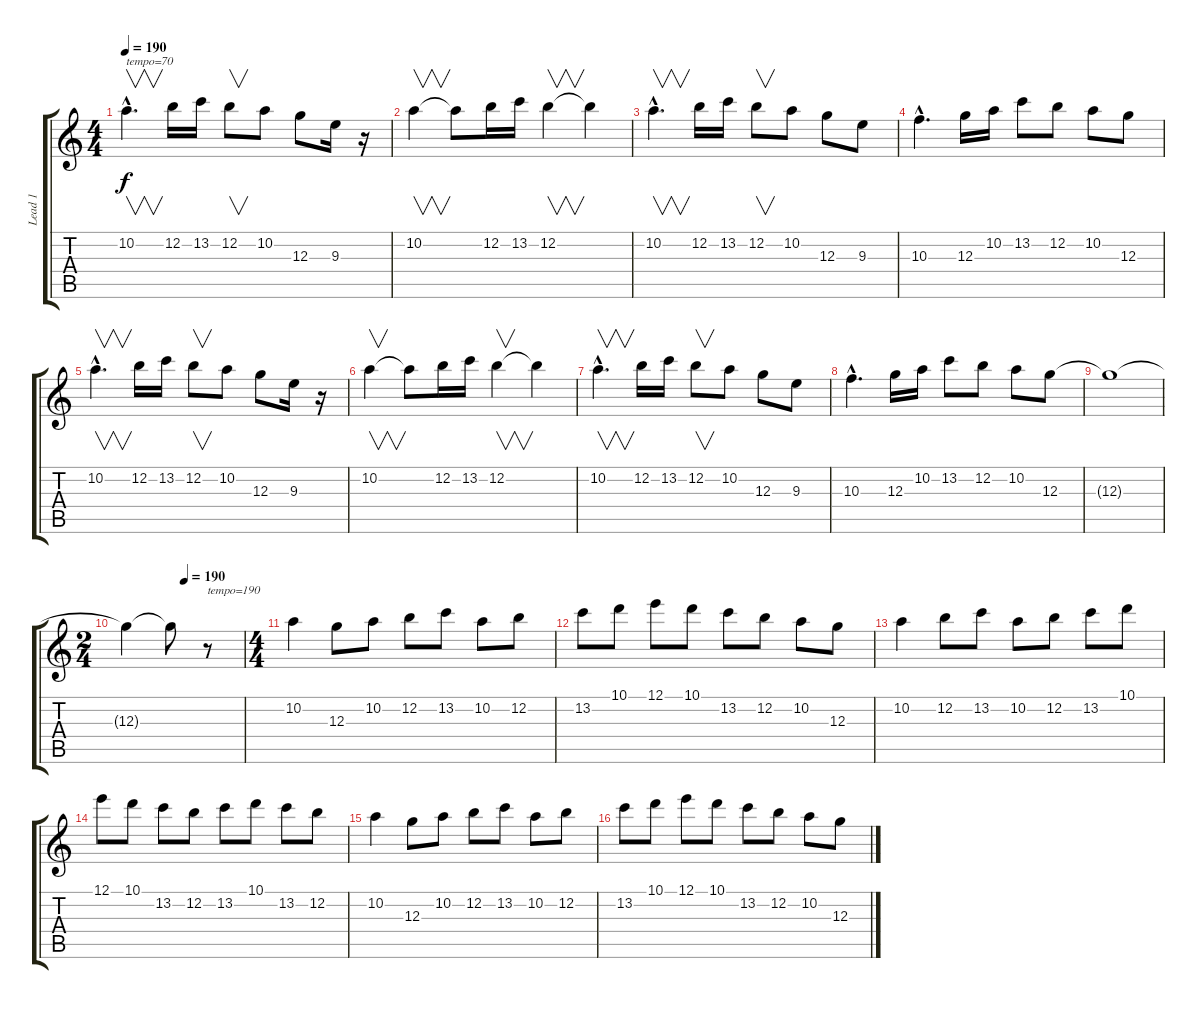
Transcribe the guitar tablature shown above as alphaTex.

\track ("Lead 1" "Lead 1") {instrument overdrivenguitar}
\staff {score tabs}
\tuning (E4 B3 G3 D3 A2 E2) {hide}
\ts (4 4)
\tempo 190
\tempo 70
\tempo 190
\clef g2
\ks c
10.2{hac}.4{v d txt "tempo=70" dy f instrument overdrivenguitar} 12.2.16 13.2.16 12.2.8{v} 10.2.8 12.3.8 9.3.16 r.16 |
10.2.4{v txt ""} 10.2{t}.8 12.2.16 13.2.16 12.2.4{v} 12.2{t}.4 |
10.2{hac}.4{v d} 12.2.16 13.2.16 12.2.8{v} 10.2.8 12.3.8 9.3.8 |
10.3{hac}.4{d} 12.3.16 10.2.16 13.2.8 12.2.8 10.2.8 12.3.8 |
10.2{hac}.4{v d} 12.2.16 13.2.16 12.2.8{v} 10.2.8 12.3.8 9.3.16 r.16 |
10.2.4{v} 10.2{t}.8 12.2.16 13.2.16 12.2.4{v} 12.2{t}.4 |
10.2{hac}.4{v d} 12.2.16 13.2.16 12.2.8{v} 10.2.8 12.3.8 9.3.8 |
10.3{hac}.4{d} 12.3.16 10.2.16 13.2.8 12.2.8 10.2.8 12.3.8 |
12.3{t}.1 |
\ts (2 4)
\tempo (190 0.5)
12.3{t}.4 12.3{t}.8 r.8{txt "tempo=190"} |
\ts (4 4)
10.2.4 12.3.8 10.2.8 12.2.8 13.2.8 10.2.8 12.2.8 |
13.2.8 10.1.8 12.1.8 10.1.8 13.2.8 12.2.8 10.2.8 12.3.8 |
10.2.4 12.2.8 13.2.8 10.2.8 12.2.8 13.2.8 10.1.8 |
12.1.8 10.1.8 13.2.8 12.2.8 13.2.8 10.1.8 13.2.8 12.2.8 |
10.2.4 12.3.8 10.2.8 12.2.8 13.2.8 10.2.8 12.2.8 |
13.2.8 10.1.8 12.1.8 10.1.8 13.2.8 12.2.8 10.2.8 12.3.8
